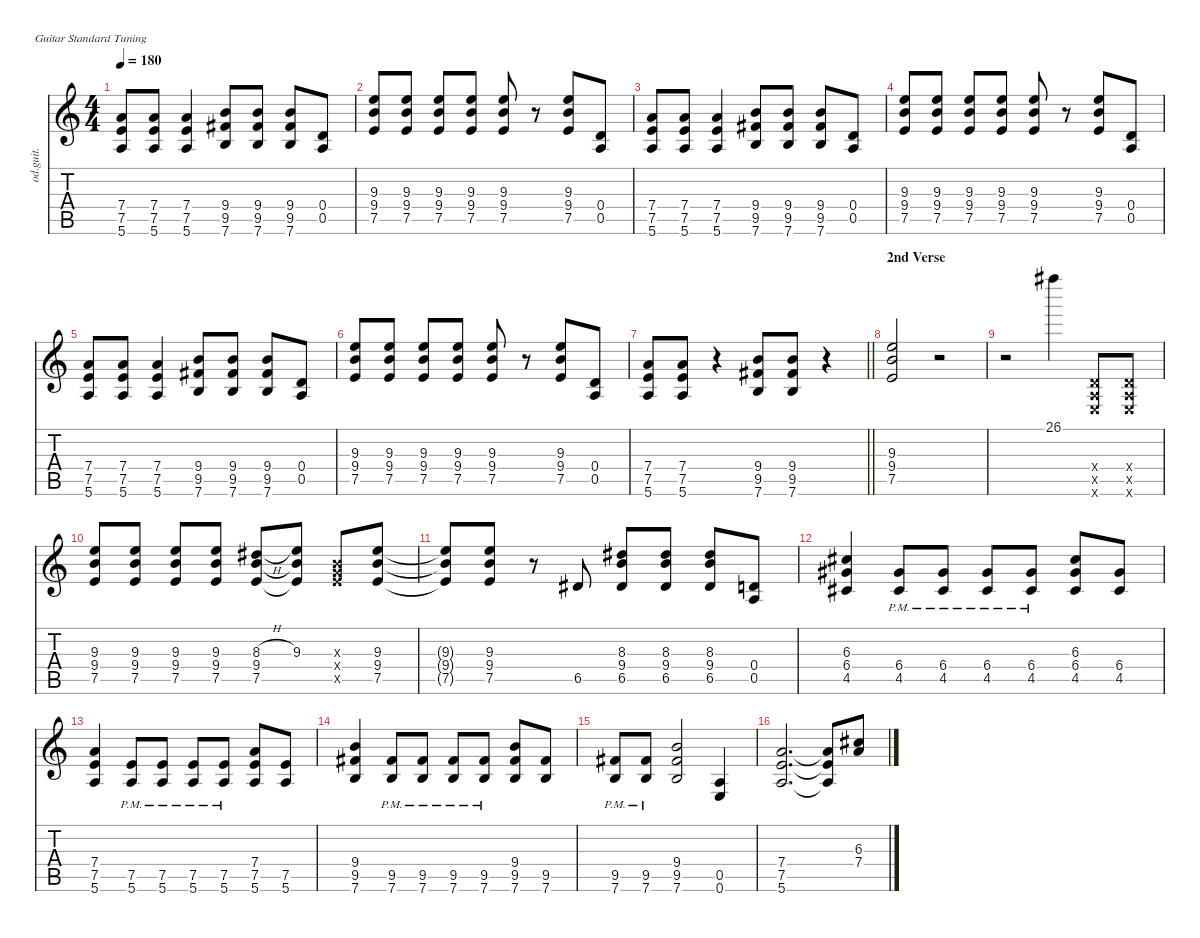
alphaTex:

\defaultSystemsLayout 4
\hideDynamics
\bracketExtendMode nobrackets
\otherSystemsTrackNameOrientation horizontal
\track ("Guitar: Yui Hirasawa" "od.guit.") {instrument overdrivenguitar}
\staff {score tabs}
\tuning (E4 B3 G3 D3 A2 E2)
\ts (4 4)
\tempo 180
\clef g2
\ks c
(7.4 7.5 5.6).8{dy f} (7.4 7.5 5.6).8 (7.4 7.5 5.6).4 (9.4 9.5{acc #} 7.6).8 (9.4 9.5{acc #} 7.6).8 (9.4 9.5{acc #} 7.6).8 (0.4 0.5).8 |
(9.3 9.4 7.5).8 (9.3 9.4 7.5).8 (9.3 9.4 7.5).8 (9.3 9.4 7.5).8 (9.3 9.4 7.5).8 r.8 (9.3 9.4 7.5).8 (0.4 0.5).8 |
(7.4 7.5 5.6).8 (7.4 7.5 5.6).8 (7.4 7.5 5.6).4 (9.4 9.5{acc #} 7.6).8 (9.4 9.5{acc #} 7.6).8 (9.4 9.5{acc #} 7.6).8 (0.4 0.5).8 |
(9.3 9.4 7.5).8 (9.3 9.4 7.5).8 (9.3 9.4 7.5).8 (9.3 9.4 7.5).8 (9.3 9.4 7.5).8 r.8 (9.3 9.4 7.5).8 (0.4 0.5).8 |
(7.4 7.5 5.6).8 (7.4 7.5 5.6).8 (7.4 7.5 5.6).4 (9.4 9.5{acc #} 7.6).8 (9.4 9.5{acc #} 7.6).8 (9.4 9.5{acc #} 7.6).8 (0.4 0.5).8 |
(9.3 9.4 7.5).8 (9.3 9.4 7.5).8 (9.3 9.4 7.5).8 (9.3 9.4 7.5).8 (9.3 9.4 7.5).8 r.8 (9.3 9.4 7.5).8 (0.4 0.5).8 |
\barLineRight lightlight
(7.4 7.5 5.6).8 (7.4 7.5 5.6).8 r.4 (9.4 9.5{acc #} 7.6).8 (9.4 9.5{acc #} 7.6).8 r.4 |
\section ("" "2nd Verse")
(9.3 9.4 7.5).2 r.2 |
r.2 26.1{acc #}.4 (0.4{x} 0.5{x} 0.6{x}).8 (0.4{x} 0.5{x} 0.6{x}).8 |
(9.3 9.4 7.5).8 (9.3 9.4 7.5).8 (9.3 9.4 7.5).8 (9.3 9.4 7.5).8 (8.3{h acc #} 9.4 7.5).8 (9.3 9.4{t} 7.5{t}).8 (0.3{x} 9.4{x} 7.5{x}).8 (9.3 9.4 7.5).8 |
(9.3{t} 9.4{t} 7.5{t}).8 (9.3 9.4 7.5).8 r.8 6.5{acc #}.8 (8.3{acc #} 9.4 6.5{acc #}).8 (8.3{acc #} 9.4 6.5{acc #}).8 (8.3{acc #} 9.4 6.5{acc #}).8 (0.4 0.5).8 |
(6.3{acc #} 6.4{acc #} 4.5{acc #}).4 (6.4{pm acc #} 4.5{pm acc #}).8 (6.4{pm acc #} 4.5{pm acc #}).8 (6.4{pm acc #} 4.5{pm acc #}).8 (6.4{pm acc #} 4.5{pm acc #}).8 (6.3{acc #} 6.4{acc #} 4.5{acc #}).8 (6.4{acc #} 4.5{acc #}).8 |
(7.4 7.5 5.6).4 (7.5{pm} 5.6{pm}).8 (7.5{pm} 5.6{pm}).8 (7.5{pm} 5.6{pm}).8 (7.5{pm} 5.6{pm}).8 (7.4 7.5 5.6).8 (7.5 5.6).8 |
(9.4 9.5{acc #} 7.6).4 (9.5{pm acc #} 7.6{pm}).8 (9.5{pm acc #} 7.6{pm}).8 (9.5{pm acc #} 7.6{pm}).8 (9.5{pm acc #} 7.6{pm}).8 (9.4 9.5{acc #} 7.6).8 (9.5{acc #} 7.6).8 |
(9.5{pm acc #} 7.6{pm}).8 (9.5{pm acc #} 7.6{pm}).8 (9.4 9.5{acc #} 7.6).2 (0.5 0.6).4 |
(7.4 7.5 5.6).2{d} (7.4{t} 7.5{t} 5.6{t}).8 (6.3{acc #} 7.4).8
